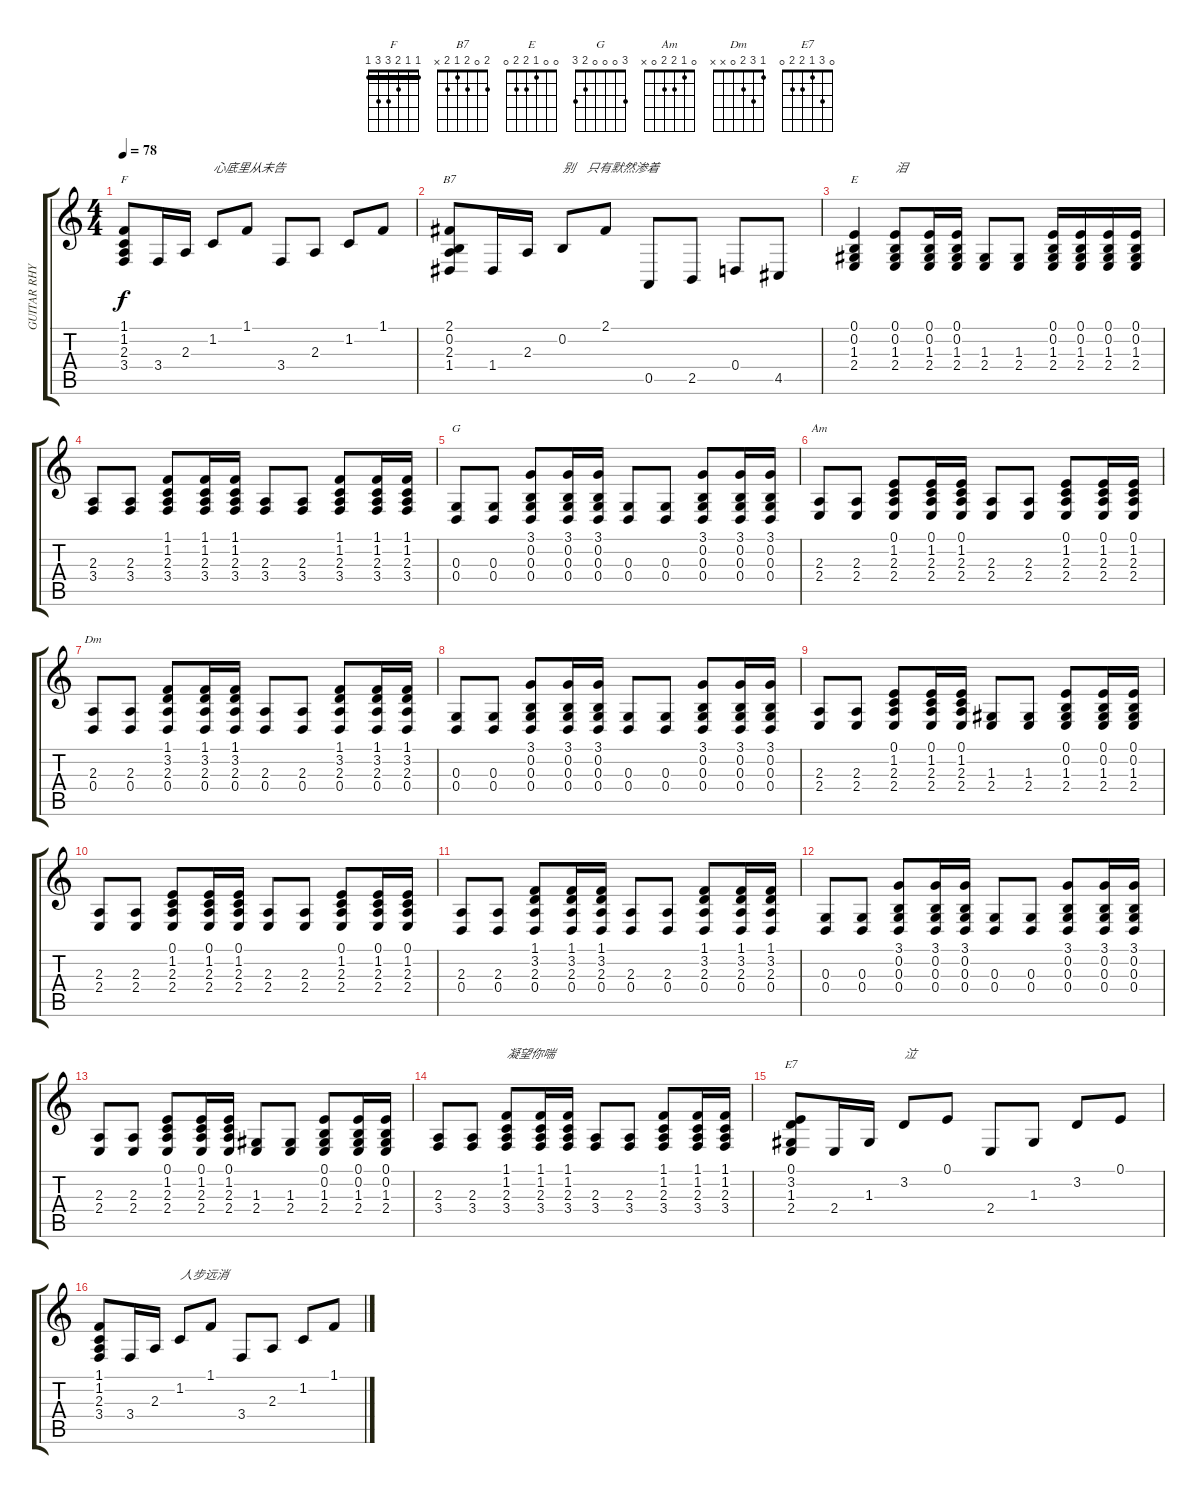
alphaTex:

\track ("GUITAR RHYTHM" "GUITAR RHY") {instrument honkytonkpiano}
\staff {score tabs}
\tuning (E4 B3 G3 D3 A2 E2) {hide}
\chord ("F" 1 1 2 3 3 1) {barre 1}
\chord ("B7" 2 0 2 1 2 x)
\chord ("E" 0 0 1 2 2 0)
\chord ("G" 3 0 0 0 2 3)
\chord ("Am" 0 1 2 2 0 x)
\chord ("Dm" 1 3 2 0 x x)
\chord ("E7" 0 3 1 2 2 0)
\ts (4 4)
\tempo 78
\clef g2
\ks c
(1.1 1.2 2.3 3.4).8{ch "F" dy f} 3.4.16 2.3.16 1.2.8{txt "心底里从未告"} 1.1.8 3.4.8 2.3.8 1.2.8 1.1.8 |
(2.1 0.2 2.3 1.4).8{ch "B7"} 1.4.16 2.3.16 0.2.8{txt "别    只有默然渗着"} 2.1.8 0.5.8 2.5.8 0.4.8 4.5.8 |
(0.1 0.2 1.3 2.4).4{ch "E"} (0.1 0.2 1.3 2.4).8{txt "泪"} (0.1 0.2 1.3 2.4).16 (0.1 0.2 1.3 2.4).16 (1.3 2.4).8 (1.3 2.4).8 (0.1 0.2 1.3 2.4).16 (0.1 0.2 1.3 2.4).16 (0.1 0.2 1.3 2.4).16 (0.1 0.2 1.3 2.4).16 |
(2.3 3.4).8 (2.3 3.4).8 (1.1 1.2 2.3 3.4).8 (1.1 1.2 2.3 3.4).16 (1.1 1.2 2.3 3.4).16 (2.3 3.4).8 (2.3 3.4).8 (1.1 1.2 2.3 3.4).8 (1.1 1.2 2.3 3.4).16 (1.1 1.2 2.3 3.4).16 |
(0.3 0.4).8{ch "G"} (0.3 0.4).8 (3.1 0.2 0.3 0.4).8 (3.1 0.2 0.3 0.4).16 (3.1 0.2 0.3 0.4).16 (0.3 0.4).8 (0.3 0.4).8 (3.1 0.2 0.3 0.4).8 (3.1 0.2 0.3 0.4).16 (3.1 0.2 0.3 0.4).16 |
(2.3 2.4).8{ch "Am"} (2.3 2.4).8 (0.1 1.2 2.3 2.4).8 (0.1 1.2 2.3 2.4).16 (0.1 1.2 2.3 2.4).16 (2.3 2.4).8 (2.3 2.4).8 (0.1 1.2 2.3 2.4).8 (0.1 1.2 2.3 2.4).16 (0.1 1.2 2.3 2.4).16 |
(2.3 0.4).8{ch "Dm"} (2.3 0.4).8 (1.1 3.2 2.3 0.4).8 (1.1 3.2 2.3 0.4).16 (1.1 3.2 2.3 0.4).16 (2.3 0.4).8 (2.3 0.4).8 (1.1 3.2 2.3 0.4).8 (1.1 3.2 2.3 0.4).16 (1.1 3.2 2.3 0.4).16 |
(0.3 0.4).8 (0.3 0.4).8 (3.1 0.2 0.3 0.4).8 (3.1 0.2 0.3 0.4).16 (3.1 0.2 0.3 0.4).16 (0.3 0.4).8 (0.3 0.4).8 (3.1 0.2 0.3 0.4).8 (3.1 0.2 0.3 0.4).16 (3.1 0.2 0.3 0.4).16 |
(2.3 2.4).8 (2.3 2.4).8 (0.1 1.2 2.3 2.4).8 (0.1 1.2 2.3 2.4).16 (0.1 1.2 2.3 2.4).16 (1.3 2.4).8 (1.3 2.4).8 (0.1 0.2 1.3 2.4).8 (0.1 0.2 1.3 2.4).16 (0.1 0.2 1.3 2.4).16 |
(2.3 2.4).8 (2.3 2.4).8 (0.1 1.2 2.3 2.4).8 (0.1 1.2 2.3 2.4).16 (0.1 1.2 2.3 2.4).16 (2.3 2.4).8 (2.3 2.4).8 (0.1 1.2 2.3 2.4).8 (0.1 1.2 2.3 2.4).16 (0.1 1.2 2.3 2.4).16 |
(2.3 0.4).8 (2.3 0.4).8 (1.1 3.2 2.3 0.4).8 (1.1 3.2 2.3 0.4).16 (1.1 3.2 2.3 0.4).16 (2.3 0.4).8 (2.3 0.4).8 (1.1 3.2 2.3 0.4).8 (1.1 3.2 2.3 0.4).16 (1.1 3.2 2.3 0.4).16 |
(0.3 0.4).8 (0.3 0.4).8 (3.1 0.2 0.3 0.4).8 (3.1 0.2 0.3 0.4).16 (3.1 0.2 0.3 0.4).16 (0.3 0.4).8 (0.3 0.4).8 (3.1 0.2 0.3 0.4).8 (3.1 0.2 0.3 0.4).16 (3.1 0.2 0.3 0.4).16 |
(2.3 2.4).8 (2.3 2.4).8 (0.1 1.2 2.3 2.4).8 (0.1 1.2 2.3 2.4).16 (0.1 1.2 2.3 2.4).16 (1.3 2.4).8 (1.3 2.4).8 (0.1 0.2 1.3 2.4).8 (0.1 0.2 1.3 2.4).16 (0.1 0.2 1.3 2.4).16 |
(2.3 3.4).8 (2.3 3.4).8 (1.1 1.2 2.3 3.4).8{txt "凝望你喘"} (1.1 1.2 2.3 3.4).16 (1.1 1.2 2.3 3.4).16 (2.3 3.4).8 (2.3 3.4).8 (1.1 1.2 2.3 3.4).8 (1.1 1.2 2.3 3.4).16 (1.1 1.2 2.3 3.4).16 |
(0.1 3.2 1.3 2.4).8{ch "E7"} 2.4.16 1.3.16 3.2.8{txt "泣"} 0.1.8 2.4.8 1.3.8 3.2.8 0.1.8 |
(1.1 1.2 2.3 3.4).8 3.4.16 2.3.16 1.2.8{txt "人步远消"} 1.1.8 3.4.8 2.3.8 1.2.8 1.1.8
